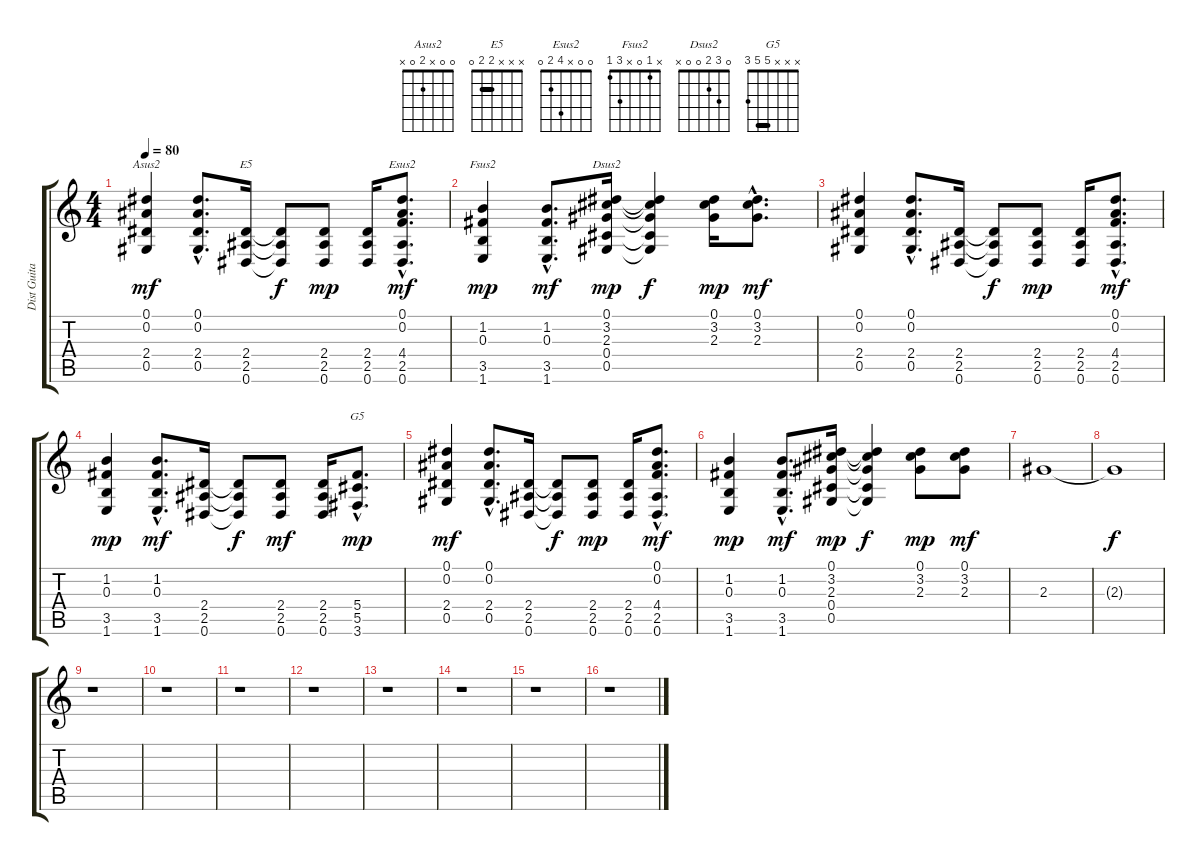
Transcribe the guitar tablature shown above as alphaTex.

\track ("Dist Guitar" "Dist Guita") {instrument distortionguitar}
\staff {score tabs}
\tuning (Eb4 Bb3 Gb3 Db3 Ab2 Eb2) {hide}
\chord ("Asus2" 0 0 x 2 0 x)
\chord ("E5" x x x 2 2 0) {barre 2}
\chord ("Esus2" 0 0 x 4 2 0)
\chord ("Fsus2" x 1 0 x 3 1)
\chord ("Dsus2" 0 3 2 0 0 x)
\chord ("G5" x x x 5 5 3) {barre 5}
\ts (4 4)
\tempo 80
\clef g2
\ks c
(0.1 0.2 2.4 0.5).4{ch "Asus2" dy mf} (0.1{hac} 0.2{hac} 2.4{hac} 0.5{hac}).8{d} (2.4 2.5 0.6).16{ch "E5"} (2.4{t} 2.5{t} 0.6{t}).8{dy f} (2.4 2.5 0.6).8{dy mp} (2.4 2.5 0.6).16 (0.1{hac} 0.2{hac} 4.4{hac} 2.5{hac} 0.6{hac}).8{d ch "Esus2" dy mf} |
(1.2 0.3 3.5 1.6).4{ch "Fsus2" dy mp} (1.2{hac} 0.3{hac} 3.5{hac} 1.6{hac}).8{d dy mf} (0.1 3.2 2.3 0.4 0.5).16{ch "Dsus2" dy mp} (0.1{t} 3.2{t} 2.3{t} 0.4{t} 0.5{t}).4{dy f} (0.1 3.2 2.3).16{dy mp} (0.1{hac} 3.2{hac} 2.3{hac}).8{d dy mf} |
(0.1 0.2 2.4 0.5).4 (0.1{hac} 0.2{hac} 2.4{hac} 0.5{hac}).8{d} (2.4 2.5 0.6).16 (2.4{t} 2.5{t} 0.6{t}).8{dy f} (2.4 2.5 0.6).8{dy mp} (2.4 2.5 0.6).16 (0.1{hac} 0.2{hac} 4.4{hac} 2.5{hac} 0.6{hac}).8{d dy mf} |
(1.2 0.3 3.5 1.6).4{dy mp} (1.2{hac} 0.3{hac} 3.5{hac} 1.6{hac}).8{d dy mf} (2.4 2.5 0.6).16 (2.4{t} 2.5{t} 0.6{t}).8{dy f} (2.4 2.5 0.6).8{dy mf} (2.4 2.5 0.6).16 (5.4{hac} 5.5{hac} 3.6{hac}).8{d ch "G5" dy mp} |
(0.1 0.2 2.4 0.5).4{dy mf} (0.1{hac} 0.2{hac} 2.4{hac} 0.5{hac}).8{d} (2.4 2.5 0.6).16 (2.4{t} 2.5{t} 0.6{t}).8{dy f} (2.4 2.5 0.6).8{dy mp} (2.4 2.5 0.6).16 (0.1{hac} 0.2{hac} 4.4{hac} 2.5{hac} 0.6{hac}).8{d dy mf} |
(1.2 0.3 3.5 1.6).4{dy mp} (1.2{hac} 0.3{hac} 3.5{hac} 1.6{hac}).8{d dy mf} (0.1 3.2 2.3 0.4 0.5).16{dy mp} (0.1{t} 3.2{t} 2.3{t} 0.4{t} 0.5{t}).4{dy f} (0.1 3.2 2.3).8{dy mp} (0.1 3.2 2.3).8{dy mf} |
2.3.1 |
2.3{t}.1{dy f} |
r.1 |
r.1 |
r.1 |
r.1 |
r.1 |
r.1 |
r.1 |
r.1
